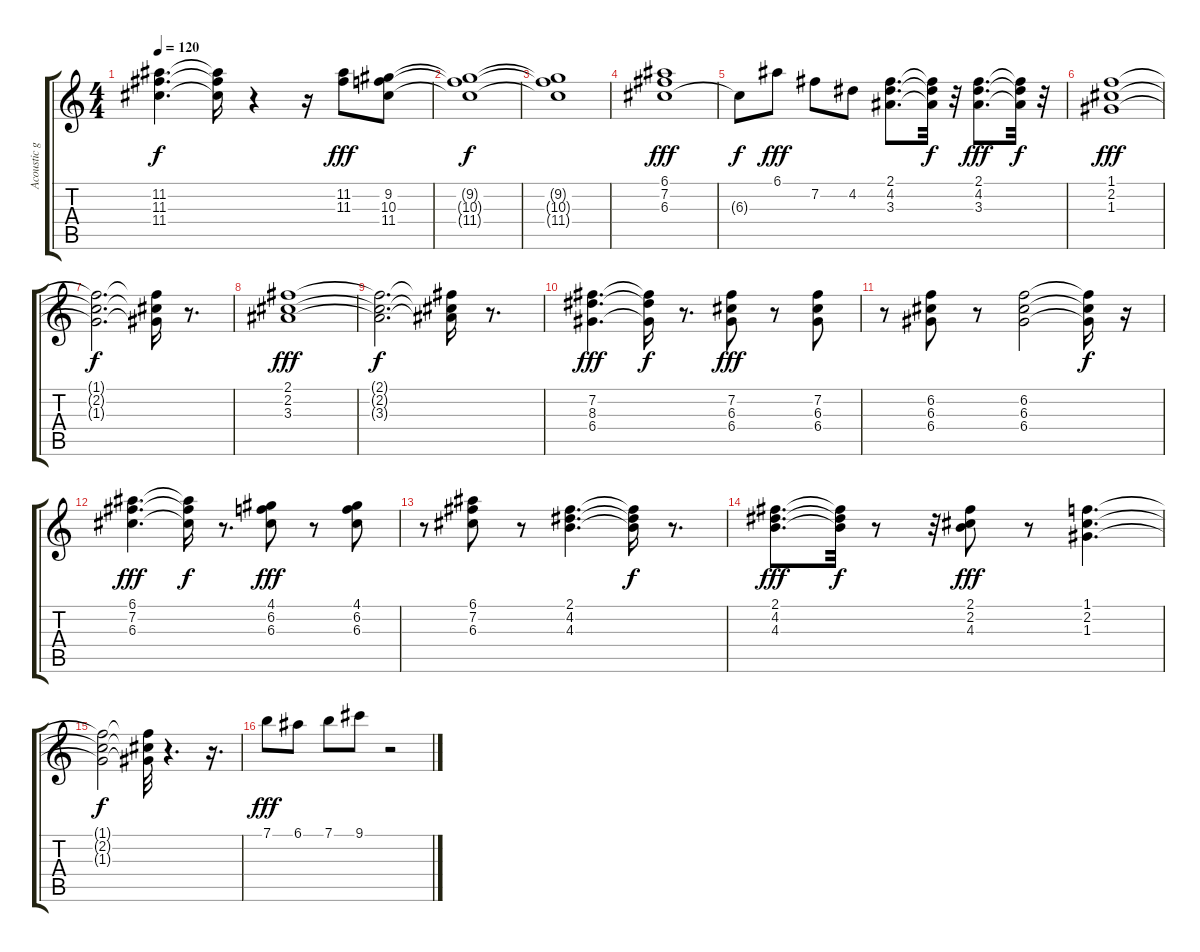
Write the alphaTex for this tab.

\track ("Acoustic guitar" "Acoustic g") {instrument acousticguitarsteel}
\staff {score tabs}
\tuning (E4 B3 G3 D3 A2 E2) {hide}
\ts (4 4)
\tempo 120
\clef g2
\ks c
(11.2{t} 11.3{t} 11.4{t}).4{d dy f} (11.2{t} 11.3{t} 11.4{t}).16 r.4 r.16 (11.2 11.3).8{dy fff} (9.2 10.3 11.4).8 |
(9.2{t} 10.3{t} 11.4{t}).1{dy f} |
(9.2{t} 10.3{t} 11.4{t}).1 |
(6.1 7.2 6.3).1{dy fff} |
6.3{t}.8{dy f} 6.1.8{dy fff} 7.2.8 4.2.8 (2.1 4.2 3.3).8{d} (2.1{t} 4.2{t} 3.3{t}).32{dy f} r.32 (2.1 4.2 3.3).8{d dy fff} (2.1{t} 4.2{t} 3.3{t}).32{dy f} r.32 |
(1.1 2.2 1.3).1{dy fff} |
(1.1{t} 2.2{t} 1.3{t}).2{d dy f} (1.1{t} 2.2{t} 1.3{t}).16 r.8{d} |
(2.1 2.2 3.3).1{dy fff} |
(2.1{t} 2.2{t} 3.3{t}).2{d dy f} (2.1{t} 2.2{t} 3.3{t}).16 r.8{d} |
(7.2 8.3 6.4).4{d dy fff} (7.2{t} 8.3{t} 6.4{t}).16{dy f} r.8{d} (7.2 6.3 6.4).8{dy fff} r.8 (7.2 6.3 6.4).8 |
r.8 (6.2 6.3 6.4).8 r.8 (6.2 6.3 6.4).2 (6.2{t} 6.3{t} 6.4{t}).16{dy f} r.16 |
(6.1 7.2 6.3).4{d dy fff} (6.1{t} 7.2{t} 6.3{t}).16{dy f} r.8{d} (4.1 6.2 6.3).8{dy fff} r.8 (4.1 6.2 6.3).8 |
r.8 (6.1 7.2 6.3).8 r.8 (2.1 4.2 4.3).4{d} (2.1{t} 4.2{t} 4.3{t}).16{dy f} r.8{d} |
(2.1 4.2 4.3).8{d dy fff} (2.1{t} 4.2{t} 4.3{t}).32{dy f} r.8 r.32 (2.1 2.2 4.3).8{dy fff} r.8 (1.1 2.2 1.3).4{d} |
(1.1{t} 2.2{t} 1.3{t}).2{dy f} (1.1{t} 2.2{t} 1.3{t}).32 r.4{d} r.16{d} |
7.1.8{dy fff} 6.1.8 7.1.8 9.1.8 r.2
